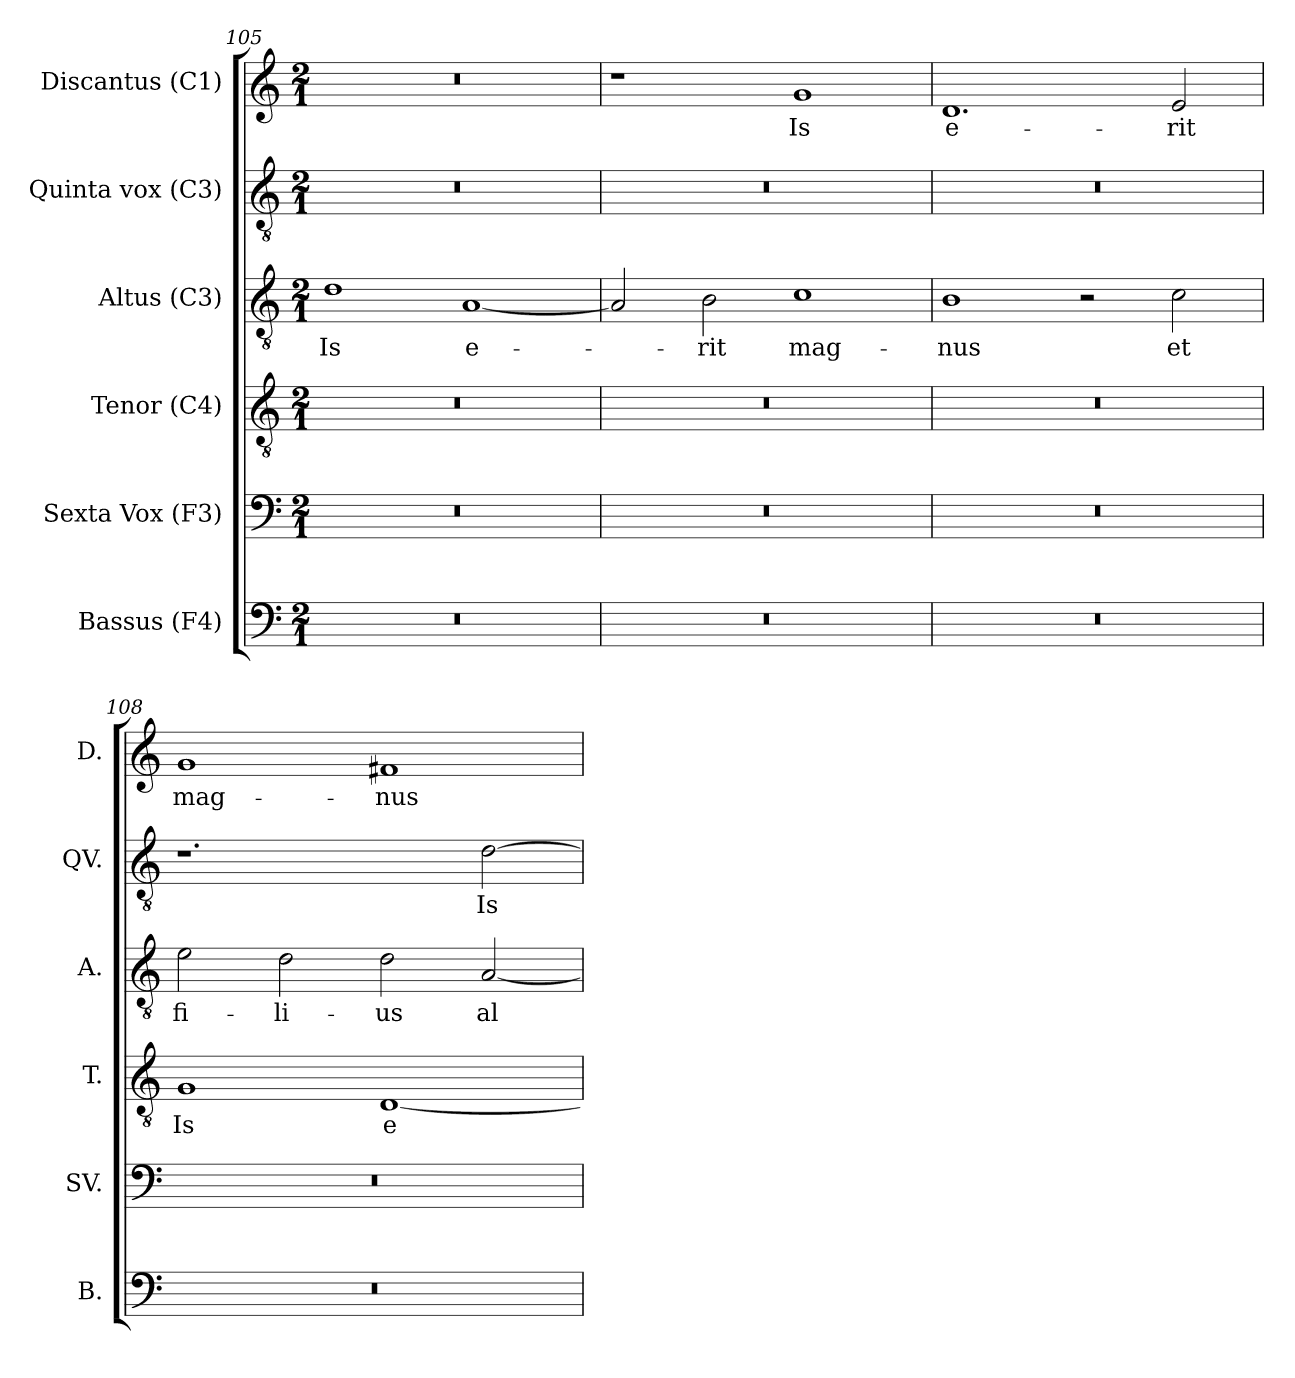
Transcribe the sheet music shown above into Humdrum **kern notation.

**kern	**kern	**kern	**text	**kern	**text	**kern	**text	**kern	**text
*part6	*part5	*part4	*part4	*part3	*part3	*part2	*part2	*part1	*part1
*staff6	*staff5	*staff4	*staff4	*staff3	*staff3	*staff2	*staff2	*staff1	*staff1
*I"Bassus (F4)	*I"Sexta Vox (F3)	*I"Tenor (C4)	*	*I"Altus (C3)	*	*I"Quinta vox (C3)	*	*I"Discantus (C1)	*
*I'B.	*I'SV.	*I'T.	*	*I'A.	*	*I'QV.	*	*I'D.	*
!!LO:LB:g=z
*clefF4	*clefF4	*clefGv2	*	*clefGv2	*	*clefGv2	*	*clefG2	*
*	*	*	*	*ITrd7c12	*	*ITrd7c12	*	*	*
*k[]	*k[]	*k[]	*	*k[]	*	*k[]	*	*k[]	*
*C:	*C:	*C:	*	*C:	*	*C:	*	*C:	*
*M2/1	*M2/1	*M2/1	*	*M2/1	*	*M2/1	*	*M2/1	*
=105	=105	=105	=105	=105	=105	=105	=105	=105	=105
!LO:N:vis=1	!LO:N:vis=1	!LO:N:vis=1	!	!	!	!	!	!	!
!	!	!	!	!	!LO:LY:b:color=#000000	!LO:N:vis=1	!	!LO:N:vis=1	!
0r	0r	0r	.	1Di	Is	0r	.	0r	.
!	!	!	!	!	!LO:LY:b:color=#000000	!	!	!	!
.	.	.	.	[1AAi	e-	.	.	.	.
=106	=106	=106	=106	=106	=106	=106	=106	=106	=106
!LO:N:vis=1	!LO:N:vis=1	!LO:N:vis=1	!	!	!	!LO:N:vis=1	!	!	!
0r	0r	0r	.	2AAi/]	.	0r	.	1r	.
!	!	!	!	!	!LO:LY:b:color=#000000	!	!	!	!
.	.	.	.	2BBi\	-rit	.	.	.	.
!	!	!	!	!	!LO:LY:b:color=#000000	!	!	!	!
!	!	!	!	!	!	!	!	!	!LO:LY:b:color=#000000
.	.	.	.	1Ci	mag-	.	.	1gi	Is
=107	=107	=107	=107	=107	=107	=107	=107	=107	=107
!LO:N:vis=1	!LO:N:vis=1	!LO:N:vis=1	!	!	!	!	!	!	!
!	!	!	!	!	!LO:LY:b:color=#000000	!LO:N:vis=1	!	!	!
!	!	!	!	!	!	!	!	!	!LO:LY:b:color=#000000
0r	0r	0r	.	1BBi	-nus	0r	.	1.di	e-
.	.	.	.	2r	.	.	.	.	.
!	!	!	!	!	!LO:LY:b:color=#000000	!	!	!	!
!	!	!	!	!	!	!	!	!	!LO:LY:b:color=#000000
.	.	.	.	2Ci\	et	.	.	2ei/	-rit
=108	=108	=108	=108	=108	=108	=108	=108	=108	=108
!LO:N:vis=1	!LO:N:vis=1	!	!	!	!	!	!	!	!
!	!	!	!LO:LY:b:color=#000000	!	!	!	!	!	!
!	!	!	!	!	!LO:LY:b:color=#000000	!	!	!	!
!	!	!	!	!	!	!	!	!	!LO:LY:b:color=#000000
0r	0r	1Gi	Is	2Ei\	fi-	1.r	.	1gi	mag-
!	!	!	!	!	!LO:LY:b:color=#000000	!	!	!	!
.	.	.	.	2Di\	-li-	.	.	.	.
!	!	!	!LO:LY:b:color=#000000	!	!	!	!	!	!
!	!	!	!	!	!LO:LY:b:color=#000000	!	!	!	!
!	!	!	!	!	!	!	!	!	!LO:LY:b:color=#000000
.	.	[1Di	e-	2Di\	-us	.	.	1f#Xi	-nus
!	!	!	!	!	!LO:LY:b:color=#000000	!	!	!	!
!	!	!	!	!	!	!	!LO:LY:b:color=#000000	!	!
.	.	.	.	[2AAi/	al-	[2Di\	Is	.	.
=	=	=	=	=	=	=	=	=	=
*-	*-	*-	*-	*-	*-	*-	*-	*-	*-
